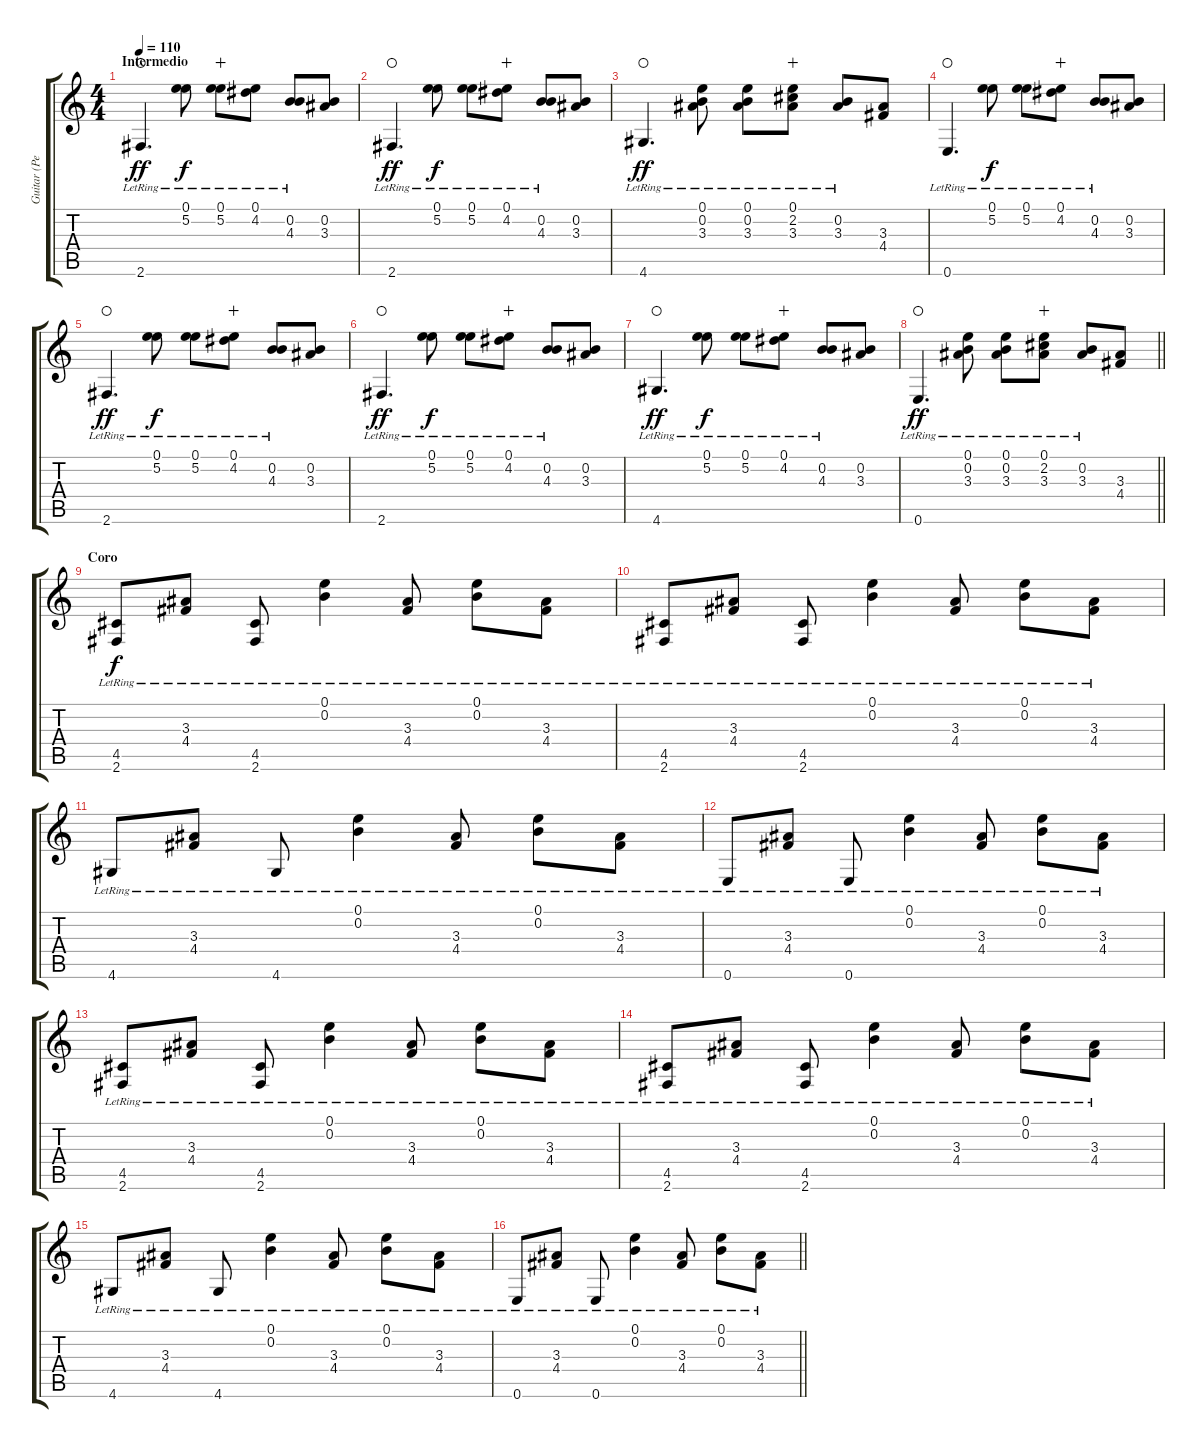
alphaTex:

\track ("Guitar (Peter DiStefano)" "Guitar (Pe") {instrument electricguitarjazz}
\staff {score tabs}
\tuning (E4 B3 G3 D3 A2 E2) {hide}
\ts (4 4)
\section ("" "Intermedio")
\tempo 110
\clef g2
\ks c
2.6{lr}.4{d dy ff volume 14 instrument electricguitarjazz waho} (0.1{lr} 5.2{lr}).8{dy f} (0.1{lr} 5.2{lr}).8{wahc} (0.1{lr} 4.2{lr}).8 (0.2{lr} 4.3{lr}).8 (0.2 3.3).8 |
2.6{lr}.4{d dy ff waho} (0.1{lr} 5.2{lr}).8{dy f} (0.1{lr} 5.2{lr}).8 (0.1{lr} 4.2{lr}).8{wahc} (0.2{lr} 4.3{lr}).8 (0.2 3.3).8 |
4.6{lr}.4{d dy ff waho} (0.1{lr} 0.2{lr} 3.3{lr}).8 (0.1{lr} 0.2{lr} 3.3{lr}).8 (0.1{lr} 2.2{lr} 3.3{lr}).8{wahc} (0.2{lr} 3.3{lr}).8 (3.3 4.4).8 |
0.6{lr}.4{d waho} (0.1{lr} 5.2{lr}).8{dy f} (0.1{lr} 5.2{lr}).8 (0.1{lr} 4.2{lr}).8{wahc} (0.2{lr} 4.3{lr}).8 (0.2 3.3).8 |
2.6{lr}.4{d dy ff waho} (0.1{lr} 5.2{lr}).8{dy f} (0.1{lr} 5.2{lr}).8 (0.1{lr} 4.2{lr}).8{wahc} (0.2{lr} 4.3{lr}).8 (0.2 3.3).8 |
2.6{lr}.4{d dy ff waho} (0.1{lr} 5.2{lr}).8{dy f} (0.1{lr} 5.2{lr}).8 (0.1{lr} 4.2{lr}).8{wahc} (0.2{lr} 4.3{lr}).8 (0.2 3.3).8 |
4.6{lr}.4{d dy ff waho} (0.1{lr} 5.2{lr}).8{dy f} (0.1{lr} 5.2{lr}).8 (0.1{lr} 4.2{lr}).8{wahc} (0.2{lr} 4.3{lr}).8 (0.2 3.3).8 |
\barLineRight lightlight
0.6{lr}.4{d dy ff waho} (0.1{lr} 0.2{lr} 3.3{lr}).8 (0.1{lr} 0.2{lr} 3.3{lr}).8 (0.1{lr} 2.2{lr} 3.3{lr}).8{wahc} (0.2{lr} 3.3{lr}).8 (3.3 4.4).8 |
\section ("" "Coro")
(4.5{lr} 2.6{lr}).8{dy f volume 9 instrument electricguitarjazz} (3.3{lr} 4.4{lr}).8 (4.5{lr} 2.6{lr}).8 (0.1{lr} 0.2{lr}).4 (3.3{lr} 4.4{lr}).8 (0.1{lr} 0.2{lr}).8 (3.3{lr} 4.4{lr}).8 |
(4.5{lr} 2.6{lr}).8 (3.3{lr} 4.4{lr}).8 (4.5{lr} 2.6{lr}).8 (0.1{lr} 0.2{lr}).4 (3.3{lr} 4.4{lr}).8 (0.1{lr} 0.2{lr}).8 (3.3{lr} 4.4{lr}).8 |
4.6{lr}.8 (3.3{lr} 4.4{lr}).8 4.6{lr}.8 (0.1{lr} 0.2{lr}).4 (3.3{lr} 4.4{lr}).8 (0.1{lr} 0.2{lr}).8 (3.3{lr} 4.4{lr}).8 |
0.6{lr}.8 (3.3{lr} 4.4{lr}).8 0.6{lr}.8 (0.1{lr} 0.2{lr}).4 (3.3{lr} 4.4{lr}).8 (0.1{lr} 0.2{lr}).8 (3.3{lr} 4.4{lr}).8 |
(4.5{lr} 2.6{lr}).8 (3.3{lr} 4.4{lr}).8 (4.5{lr} 2.6{lr}).8 (0.1{lr} 0.2{lr}).4 (3.3{lr} 4.4{lr}).8 (0.1{lr} 0.2{lr}).8 (3.3{lr} 4.4{lr}).8 |
(4.5{lr} 2.6{lr}).8 (3.3{lr} 4.4{lr}).8 (4.5{lr} 2.6{lr}).8 (0.1{lr} 0.2{lr}).4 (3.3{lr} 4.4{lr}).8 (0.1{lr} 0.2{lr}).8 (3.3{lr} 4.4{lr}).8 |
4.6{lr}.8 (3.3{lr} 4.4{lr}).8 4.6{lr}.8 (0.1{lr} 0.2{lr}).4 (3.3{lr} 4.4{lr}).8 (0.1{lr} 0.2{lr}).8 (3.3{lr} 4.4{lr}).8 |
\barLineRight lightlight
0.6{lr}.8 (3.3{lr} 4.4{lr}).8 0.6{lr}.8 (0.1{lr} 0.2{lr}).4 (3.3{lr} 4.4{lr}).8 (0.1{lr} 0.2{lr}).8 (3.3{lr} 4.4{lr}).8
